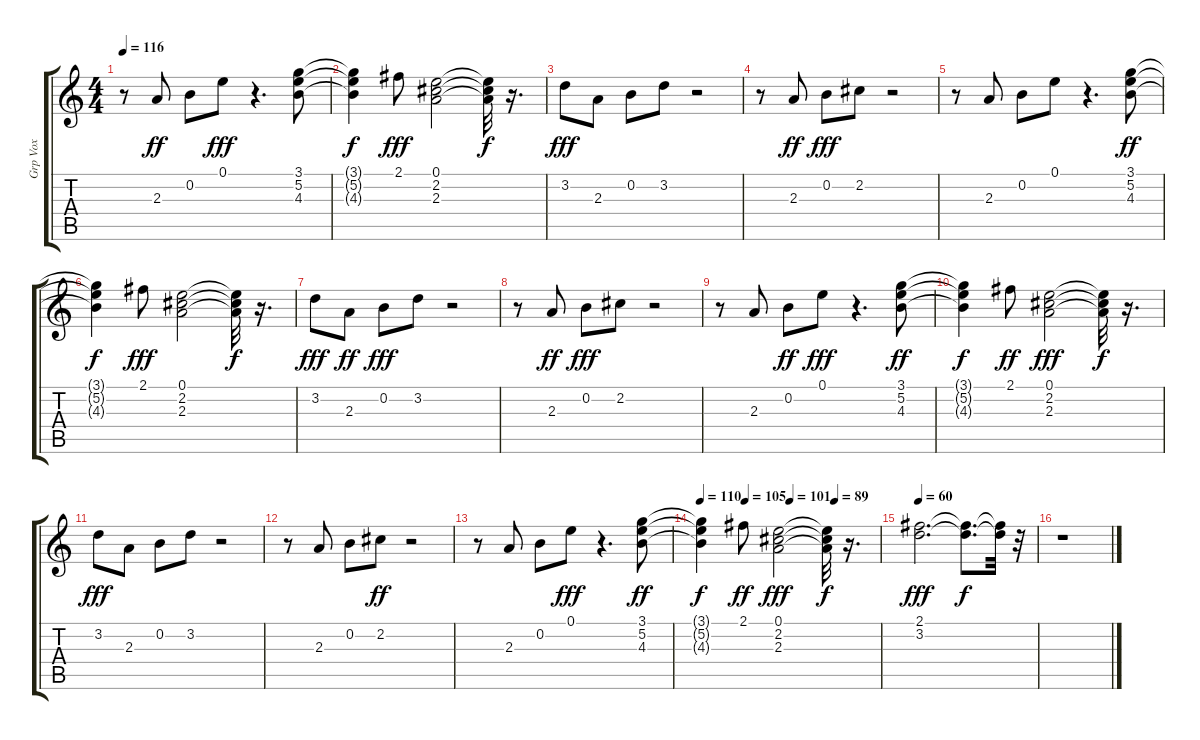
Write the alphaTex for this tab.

\track ("Grp Vox " "Grp Vox ") {instrument acousticguitarsteel}
\staff {score tabs}
\tuning (E4 B3 G3 D3 A2 E2) {hide}
\ts (4 4)
\tempo 116
\clef g2
\ks c
r.8{dy fff} 2.3.8{dy ff} 0.2.8 0.1.8{dy fff} r.4{d} (3.1 5.2 4.3).8 |
(3.1{t} 5.2{t} 4.3{t}).4{dy f} 2.1.8{dy fff} (0.1 2.2 2.3).2 (0.1{t} 2.2{t} 2.3{t}).32{dy f} r.16{d} |
3.2.8{dy fff} 2.3.8 0.2.8 3.2.8 r.2 |
r.8 2.3.8{dy ff} 0.2.8{dy fff} 2.2.8 r.2 |
r.8 2.3.8 0.2.8 0.1.8 r.4{d} (3.1 5.2 4.3).8{dy ff} |
(3.1{t} 5.2{t} 4.3{t}).4{dy f} 2.1.8{dy fff} (0.1 2.2 2.3).2 (0.1{t} 2.2{t} 2.3{t}).32{dy f} r.16{d} |
3.2.8{dy fff} 2.3.8{dy ff} 0.2.8{dy fff} 3.2.8 r.2 |
r.8 2.3.8{dy ff} 0.2.8{dy fff} 2.2.8 r.2 |
r.8 2.3.8 0.2.8{dy ff} 0.1.8{dy fff} r.4{d} (3.1 5.2 4.3).8{dy ff} |
(3.1{t} 5.2{t} 4.3{t}).4{dy f} 2.1.8{dy ff} (0.1 2.2 2.3).2{dy fff} (0.1{t} 2.2{t} 2.3{t}).32{dy f} r.16{d} |
3.2.8{dy fff} 2.3.8 0.2.8 3.2.8 r.2 |
r.8 2.3.8 0.2.8 2.2.8{dy ff} r.2 |
r.8 2.3.8 0.2.8 0.1.8{dy fff} r.4{d} (3.1 5.2 4.3).8{dy ff} |
\tempo 110
\tempo (105 0.25)
\tempo (101 0.5)
\tempo (89 0.75)
(3.1{t} 5.2{t} 4.3{t}).4{dy f} 2.1.8{dy ff} (0.1 2.2 2.3).2{dy fff} (0.1{t} 2.2{t} 2.3{t}).32{dy f} r.16{d} |
\tempo 60
(2.1 3.2).2{d dy fff} (2.1{t} 3.2{t}).8{d dy f} (2.1{t} 3.2{t}).32 r.32 |
r.1
